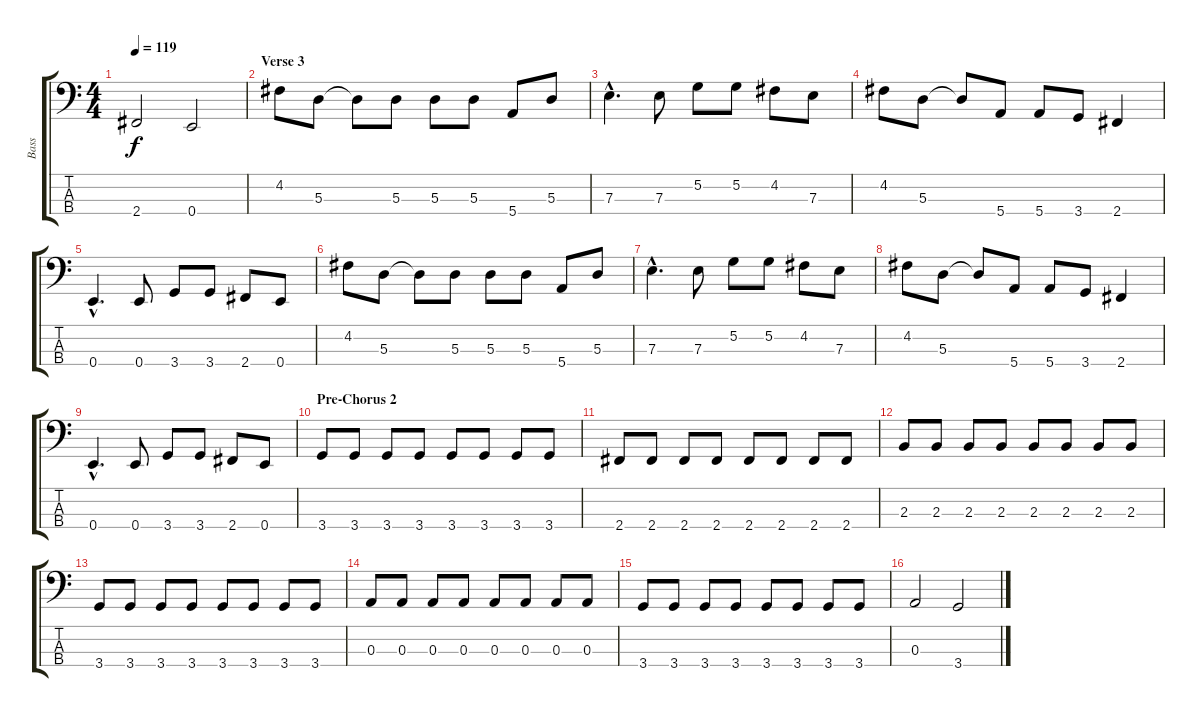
\track ("Bass" "Bass") {instrument electricbassfinger}
\staff {score tabs}
\tuning (G2 D2 A1 E1) {hide}
\ts (4 4)
\tempo 119
\clef f4
\ks c
2.4.2{dy f} 0.4.2 |
\section ("" "Verse 3")
4.2.8 5.3.8 5.3{t}.8 5.3.8 5.3.8 5.3.8 5.4.8 5.3.8 |
7.3{hac}.4{d} 7.3.8 5.2.8 5.2.8 4.2.8 7.3.8 |
4.2.8 5.3.8 5.3{t}.8 5.4.8 5.4.8 3.4.8 2.4.4 |
0.4{hac}.4{d} 0.4.8 3.4.8 3.4.8 2.4.8 0.4.8 |
4.2.8 5.3.8 5.3{t}.8 5.3.8 5.3.8 5.3.8 5.4.8 5.3.8 |
7.3{hac}.4{d} 7.3.8 5.2.8 5.2.8 4.2.8 7.3.8 |
4.2.8 5.3.8 5.3{t}.8 5.4.8 5.4.8 3.4.8 2.4.4 |
0.4{hac}.4{d} 0.4.8 3.4.8 3.4.8 2.4.8 0.4.8 |
\section ("" "Pre-Chorus 2")
3.4.8 3.4.8 3.4.8 3.4.8 3.4.8 3.4.8 3.4.8 3.4.8 |
2.4.8 2.4.8 2.4.8 2.4.8 2.4.8 2.4.8 2.4.8 2.4.8 |
2.3.8 2.3.8 2.3.8 2.3.8 2.3.8 2.3.8 2.3.8 2.3.8 |
3.4.8 3.4.8 3.4.8 3.4.8 3.4.8 3.4.8 3.4.8 3.4.8 |
0.3.8 0.3.8 0.3.8 0.3.8 0.3.8 0.3.8 0.3.8 0.3.8 |
3.4.8 3.4.8 3.4.8 3.4.8 3.4.8 3.4.8 3.4.8 3.4.8 |
0.3.2 3.4.2
